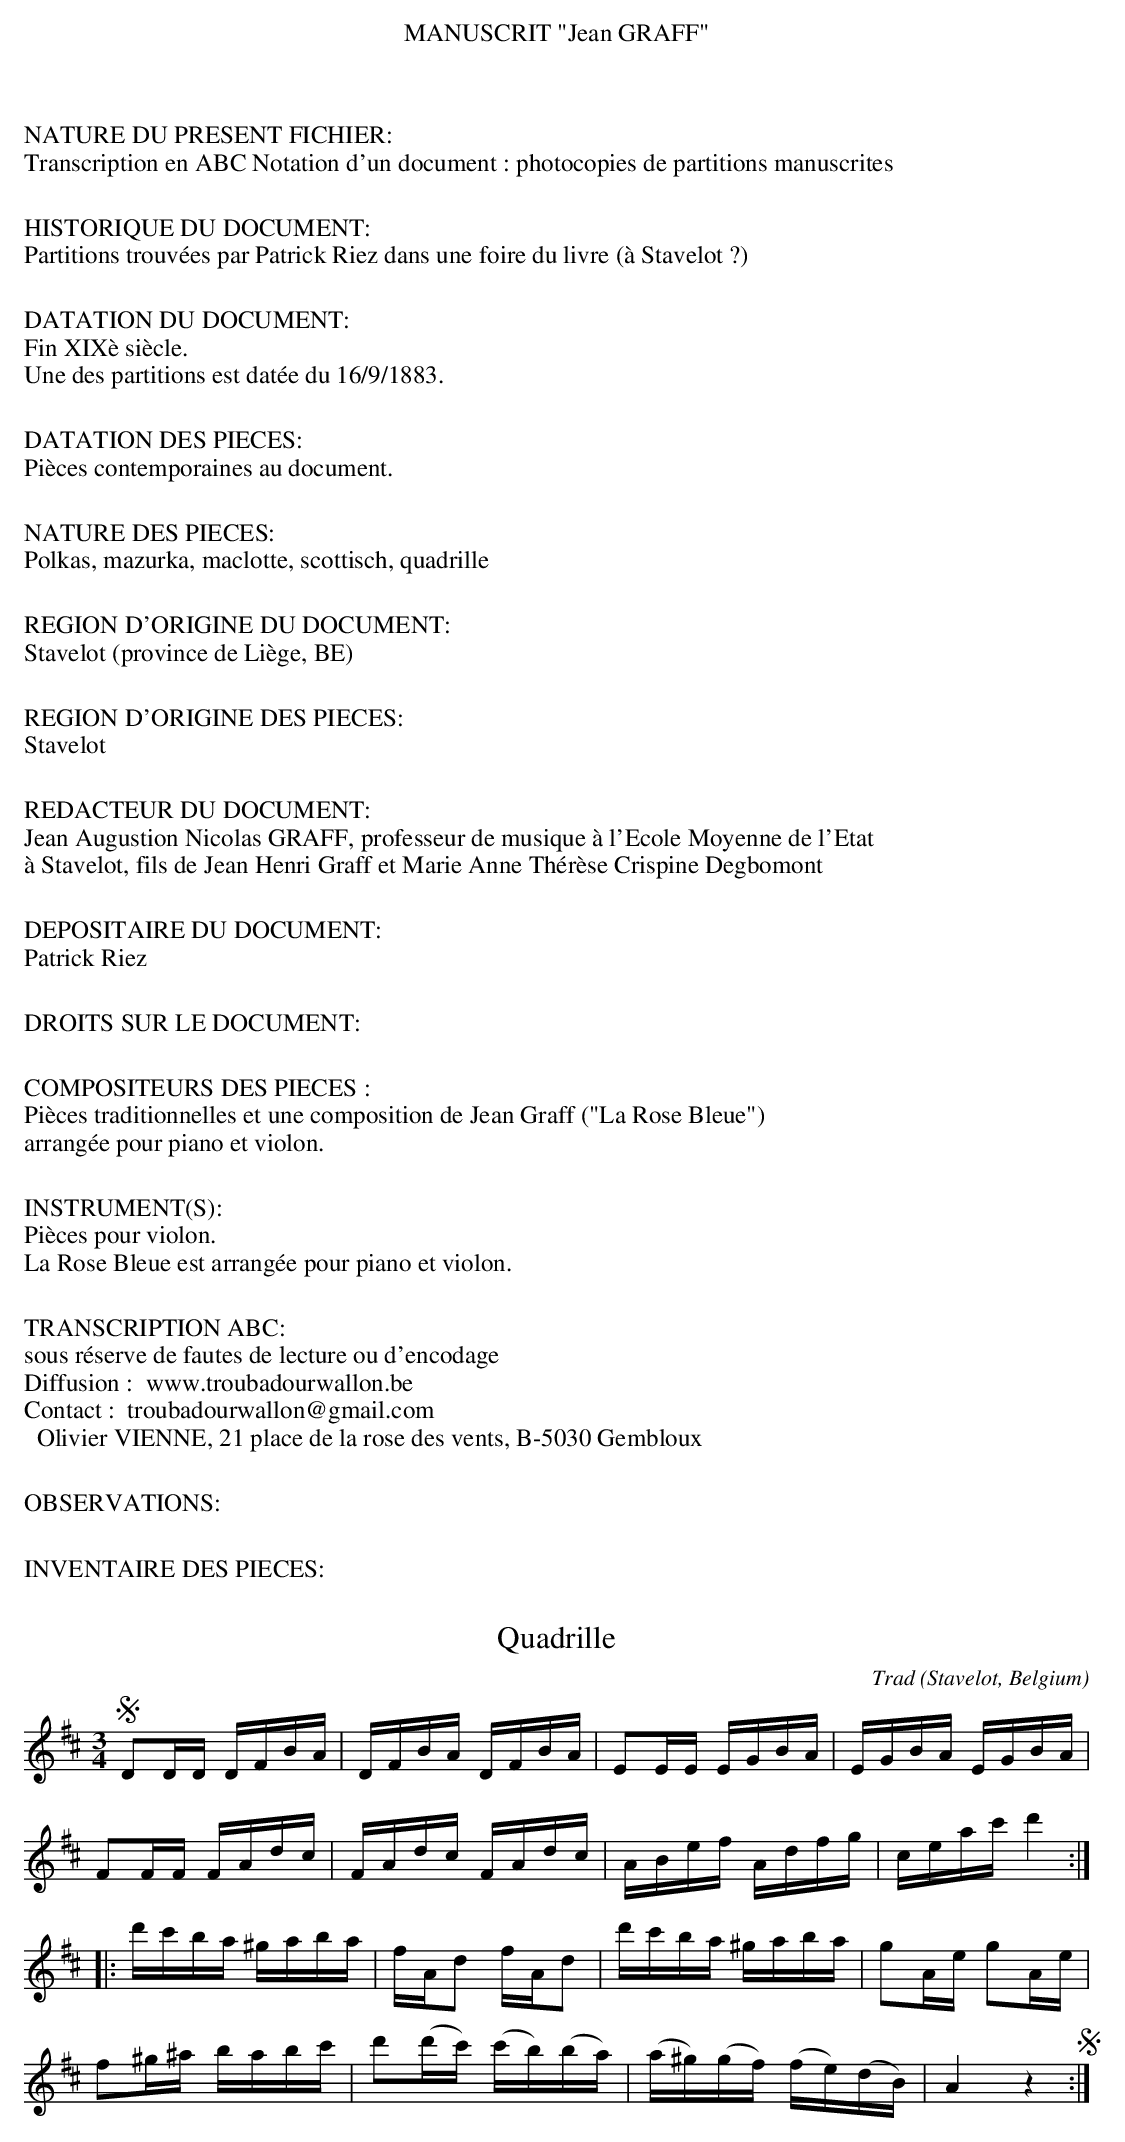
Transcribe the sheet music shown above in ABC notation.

X:1
T:Quadrille
C:Trad
O:Stavelot, Belgium
M:3/4
K:D
L:1/16
!segno!D2DD DFBA|DFBA DFBA|E2EE EGBA|EGBA EGBA|
F2FF FAdc|FAdc FAdc|ABef Adfg|ceac' d'4:|
|:d'c'ba ^gaba|fAd2 fAd2|d'c'ba ^gaba|g2Ae g2Ae|
f2^g^a babc'|d'2(d'c') (c'b)(ba)|(a^g)(gf) (fe)(dB)|A4 z4!segno!:|
